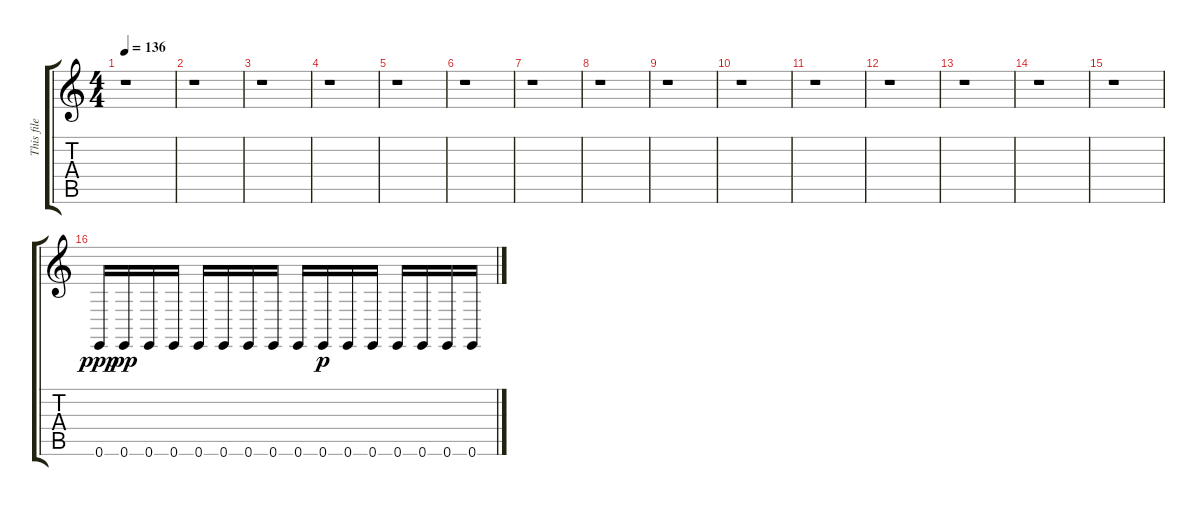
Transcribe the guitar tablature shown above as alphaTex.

\track ("This file was especially arranged to" "This file ") {instrument seashore}
\staff {score tabs}
\tuning (E4 B3 G3 D3 A2 E2) {hide}
\ts (4 4)
\tempo 136
\clef g2
\ks c
r.1{dy mp} |
r.1 |
r.1 |
r.1 |
r.1 |
r.1 |
r.1 |
r.1 |
r.1 |
r.1 |
r.1 |
r.1 |
r.1 |
r.1 |
r.1 |
0.6.16{dy ppp} 0.6.16{dy pp} 0.6.16 0.6.16 0.6.16 0.6.16 0.6.16 0.6.16 0.6.16 0.6.16{dy p} 0.6.16 0.6.16 0.6.16 0.6.16 0.6.16 0.6.16
